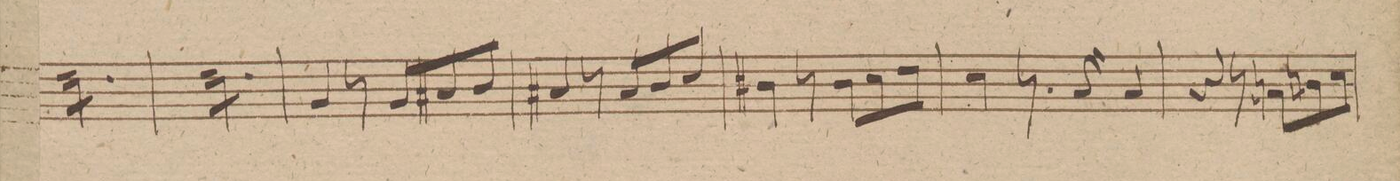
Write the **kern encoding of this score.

**kern	**dynam
*I"Fagotto 1mo	*
*clefF4	*
*k[f#]	*
*M3/4	*
*tremolo	*
8F#\L	.
8F#\	.
8F#\	.
8F#\	.
8F#\	.
8F#\J	.
=65	=65
8F#\L	.
8F#\	.
8F#\	.
8F#\	.
8F#\	.
8F#\J	.
*Xtremolo	*
=66	=66
4BB/	.
8r	.
8BB/L	.
8C#X/	.
8D\J	.
=67	=67
4C#X/	.
8r	.
8C#L/	.
8D\	.
8E\J	.
=68	=68
4D#X\	.
8r	.
8D#\L	.
8E\	.
8F#\J	.
=69	=69
4E\	.
8.r	.
16C/	.
4C/	.
=70	=70
4r	.
8r	.
8Cn/L	.
8Dn\	.
8E\J	.
=71	=71
*-	*-
